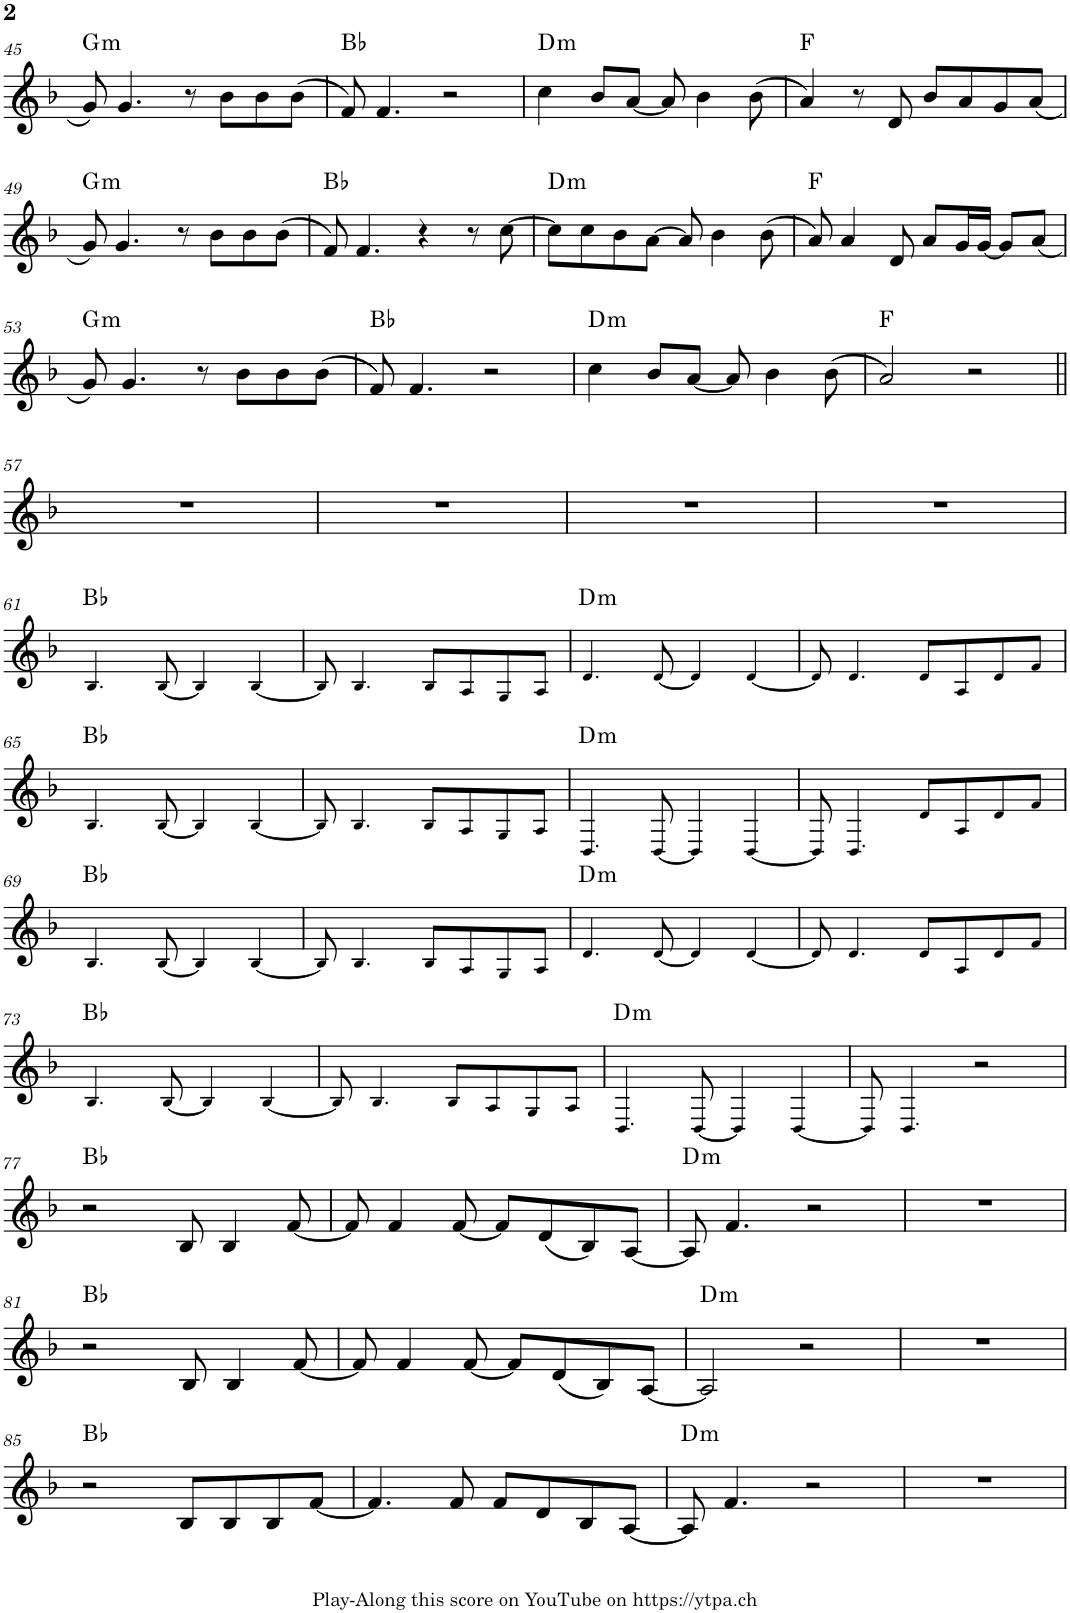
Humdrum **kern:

**kern	**harte
*part1	*part1
*staff1	*
*I"Piano	*
*I'Pno.	*
!!LO:PB:g=z
*clefG2	*
*k[b-]	*
*M4/4	*
=45	=45
!	!LO:H:kt=m
8g/	G:min
4.g/	.
8r	.
8b-\L	.
8b-\	.
(8b-\J	.
=46	=46
8f/)	Bb:maj
4.f/	.
2r	.
=47	=47
!	!LO:H:kt=m
4cc\	D:min
8b-/L	.
[8a/J	.
8a/]	.
4b-\	.
(8b-\	.
=48	=48
4a/)	F:maj
8r	.
8d/	.
8b-/L	.
8a/	.
8g/	.
(8a/J	.
!!LO:LB:g=z
=49	=49
!	!LO:H:kt=m
8g/)	G:min
4.g/	.
8r	.
8b-\L	.
8b-\	.
(8b-\J	.
=50	=50
8f/)	Bb:maj
4.f/	.
4r	.
8r	.
[8cc\	.
=51	=51
!	!LO:H:kt=m
8cc\L]	D:min
8cc\	.
8b-\	.
[8a\J	.
8a/]	.
4b-\	.
(8b-\	.
=52	=52
8a/)	F:maj
4a/	.
8d/	.
8a/L	.
16g/L	.
[16g/JJ	.
8g/L]	.
(8a/J	.
!!LO:LB:g=z
=53	=53
!	!LO:H:kt=m
8g/)	G:min
4.g/	.
8r	.
8b-\L	.
8b-\	.
(8b-\J	.
=54	=54
8f/)	Bb:maj
4.f/	.
2r	.
=55	=55
!	!LO:H:kt=m
4cc\	D:min
8b-/L	.
[8a/J	.
8a/]	.
4b-\	.
(8b-\	.
=56	=56
2a/)	F:maj
2r	.
!!LO:LB:g=z
=57||	=57||
1r	.
=58	=58
1r	.
=59	=59
1r	.
=60	=60
1r	.
!!LO:LB:g=z
=61	=61
4.B-!/	Bb:maj
[8B-!/	.
4B-!/]	.
[4B-!/	.
=62	=62
8B-!/]	.
4.B-!/	.
8B-!/L	.
8A!/	.
8G!/	.
8A!/J	.
=63	=63
!	!LO:H:kt=m
4.d!/	D:min
[8d!/	.
4d!/]	.
[4d!/	.
=64	=64
8d!/]	.
4.d!/	.
8d!/L	.
8A!/	.
8d!/	.
8f!/J	.
!!LO:LB:g=z
=65	=65
4.B-!/	Bb:maj
[8B-!/	.
4B-!/]	.
[4B-!/	.
=66	=66
8B-!/]	.
4.B-!/	.
8B-!/L	.
8A!/	.
8G!/	.
8A!/J	.
=67	=67
!	!LO:H:kt=m
4.D!/	D:min
[8D!/	.
4D!/]	.
[4D!/	.
=68	=68
8D!/]	.
4.D!/	.
8d!/L	.
8A!/	.
8d!/	.
8f!/J	.
!!LO:LB:g=z
=69	=69
4.B-!/	Bb:maj
[8B-!/	.
4B-!/]	.
[4B-!/	.
=70	=70
8B-!/]	.
4.B-!/	.
8B-!/L	.
8A!/	.
8G!/	.
8A!/J	.
=71	=71
!	!LO:H:kt=m
4.d!/	D:min
[8d!/	.
4d!/]	.
[4d!/	.
=72	=72
8d!/]	.
4.d!/	.
8d!/L	.
8A!/	.
8d!/	.
8f!/J	.
!!LO:LB:g=z
=73	=73
4.B-!/	Bb:maj
[8B-!/	.
4B-!/]	.
[4B-!/	.
=74	=74
8B-!/]	.
4.B-!/	.
8B-!/L	.
8A!/	.
8G!/	.
8A!/J	.
=75	=75
!	!LO:H:kt=m
4.D!/	D:min
[8D!/	.
4D!/]	.
[4D!/	.
=76	=76
8D!/]	.
4.D!/	.
2r	.
!!LO:LB:g=z
=77	=77
2r	Bb:maj
8B-/	.
4B-/	.
[8f/	.
=78	=78
8f/]	.
4f/	.
[8f/	.
8f/L]	.
(8d/	.
8B-/)	.
[8A/J	.
=79	=79
!	!LO:H:kt=m
8A/]	D:min
4.f/	.
2r	.
=80	=80
1r	.
!!LO:LB:g=z
=81	=81
2r	Bb:maj
8B-/	.
4B-/	.
[8f/	.
=82	=82
8f/]	.
4f/	.
[8f/	.
8f/L]	.
(8d/	.
8B-/)	.
[8A/J	.
=83	=83
!	!LO:H:kt=m
2A/]	D:min
2r	.
=84	=84
1r	.
!!LO:LB:g=z
=85	=85
2r	Bb:maj
8B-/L	.
8B-/	.
8B-/	.
[8f/J	.
=86	=86
4.f/]	.
8f/	.
8f/L	.
8d/	.
8B-/	.
[8A/J	.
=87	=87
!	!LO:H:kt=m
8A/]	D:min
4.f/	.
2r	.
=88	=88
1r	.
=	=
*-	*-
